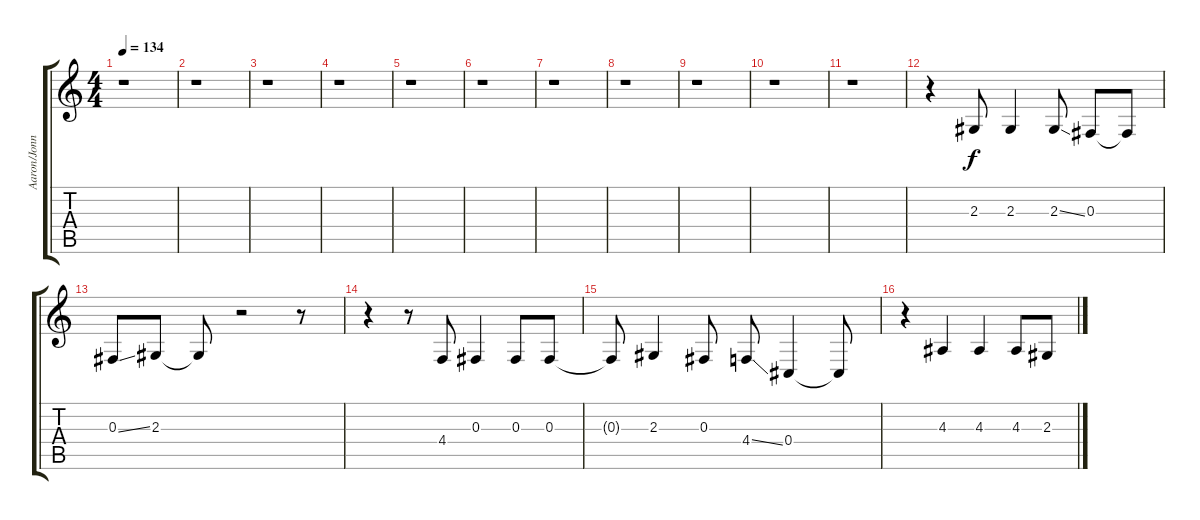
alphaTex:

\track ("Aaron/Jonny - Vocals" "Aaron/Jonn") {instrument lead2sawtooth}
\staff {score tabs}
\tuning (Eb4 Bb3 Gb3 Db3 Ab2 Eb2) {hide}
\ts (4 4)
\tempo 134
\clef g2
\ks c
r.1{dy f instrument lead2sawtooth} |
r.1 |
r.1 |
r.1 |
r.1 |
r.1 |
r.1 |
r.1 |
r.1 |
r.1 |
r.1 |
r.4 2.3.8 2.3.4 2.3{ss}.8 0.3.8 0.3{t}.8 |
0.3{ss}.8 2.3.8 2.3{t}.8 r.2 r.8 |
r.4 r.8 4.4.8 0.3.4 0.3.8 0.3.8 |
0.3{t}.8 2.3.4 0.3.8 4.4{ss}.8 0.4.4 0.4{t}.8 |
r.4 4.3.4 4.3.4 4.3.8 2.3.8
